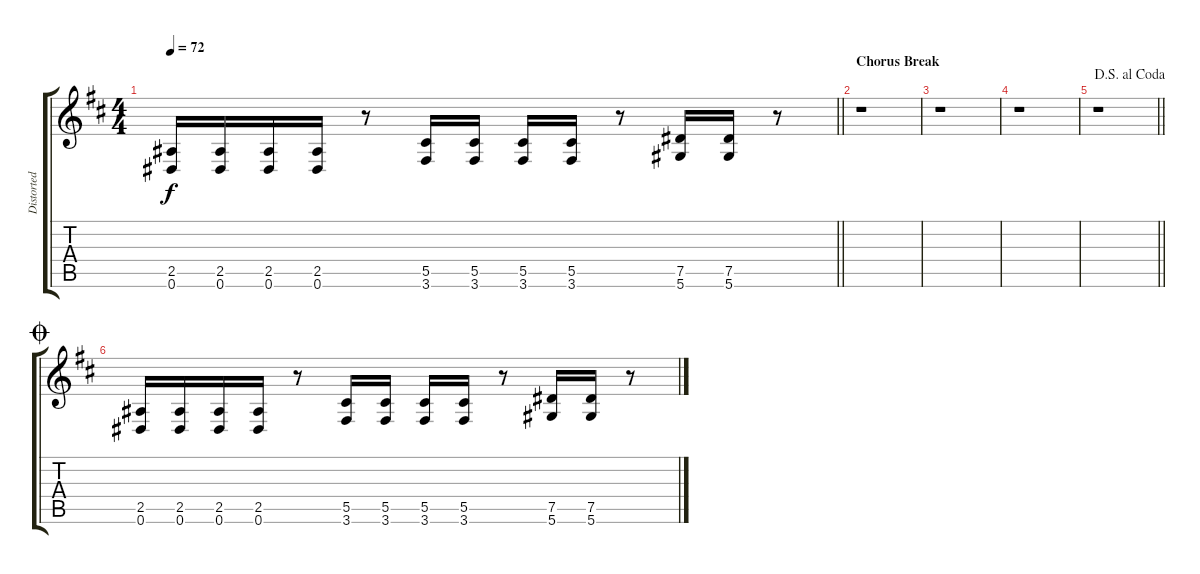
\track ("Distorted Guitar Ryhthm" "Distorted ") {instrument distortionguitar}
\staff {score tabs}
\tuning (Eb4 Bb3 F3 Db3 Ab2 Eb2) {hide}
\ts (4 4)
\tempo 72
\clef g2
\barLineRight lightlight
\ks d
(2.5 0.6).16{dy f} (2.5 0.6).16 (2.5 0.6).16 (2.5 0.6).16 r.8 (5.5 3.6).16 (5.5 3.6).16 (5.5 3.6).16 (5.5 3.6).16 r.8 (7.5 5.6).16 (7.5 5.6).16 r.8 |
\section ("" "Chorus Break")
r.1 |
r.1 |
r.1 |
\jump dalsegnoalcoda
\barLineRight lightlight
r.1 |
\jump coda
(2.5 0.6).16 (2.5 0.6).16 (2.5 0.6).16 (2.5 0.6).16 r.8 (5.5 3.6).16 (5.5 3.6).16 (5.5 3.6).16 (5.5 3.6).16 r.8 (7.5 5.6).16 (7.5 5.6).16 r.8
